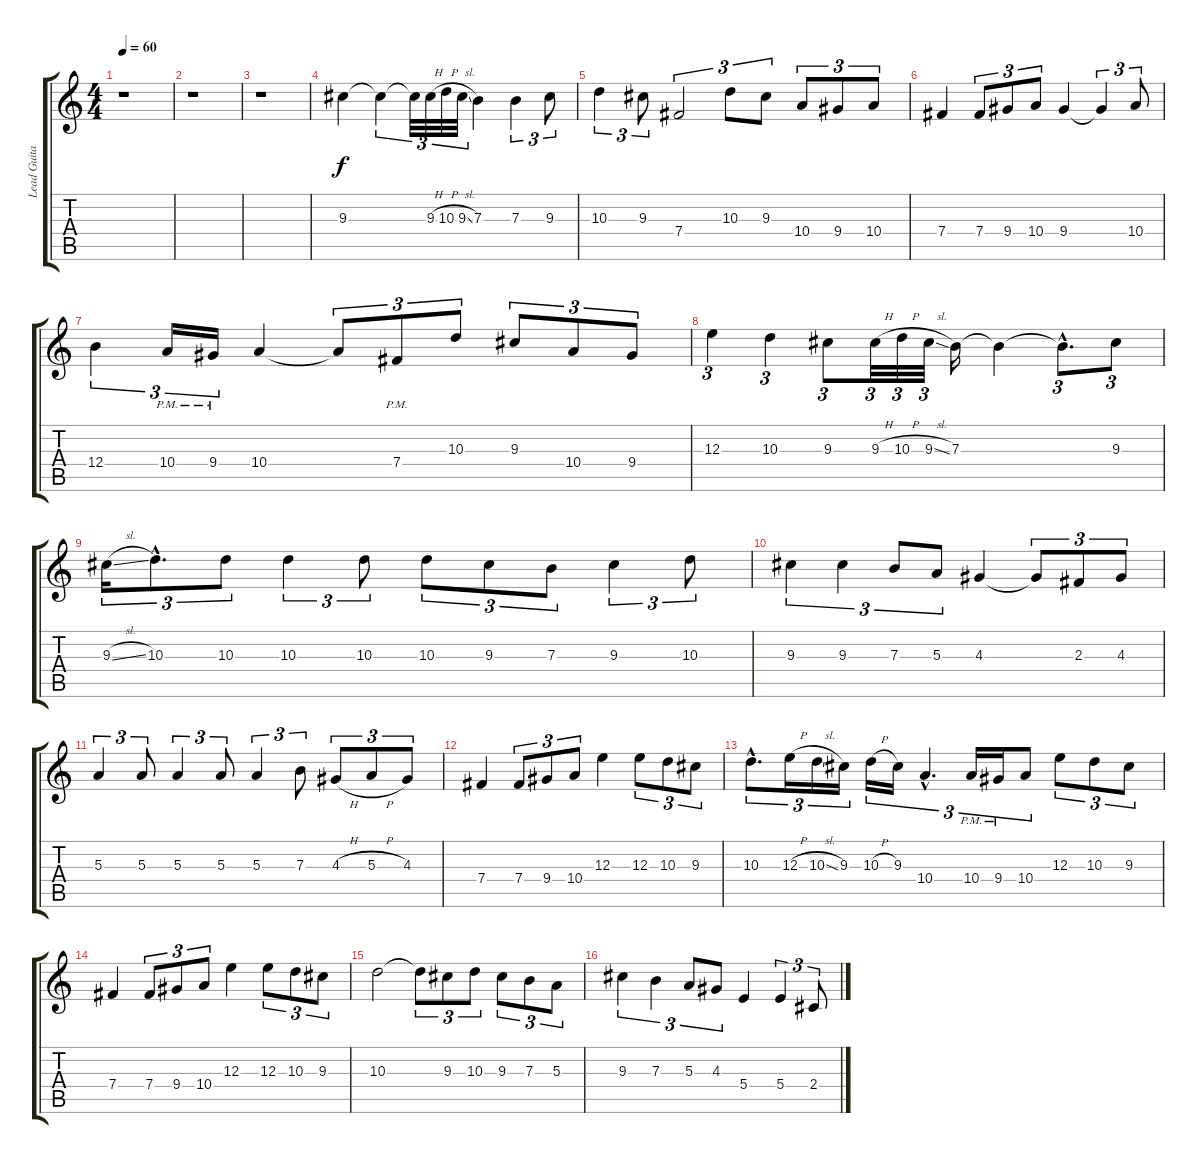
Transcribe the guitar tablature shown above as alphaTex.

\track ("Lead Guitar (Distortion)" "Lead Guita") {instrument overdrivenguitar}
\staff {score tabs}
\tuning (Db4 Ab3 E3 B2 Gb2 Db2) {hide}
\ts (4 4)
\tempo 60
\clef g2
\ks c
r.1{dy f} |
r.1 |
r.1 |
9.3.4 9.3{t}.4{tu (3 2)} 9.3{t}.32{tu (3 2)} 9.3{h}.32{tu (3 2)} 10.3{h}.32{tu (3 2)} 9.3{sl}.32{tu (3 2)} 7.3.4 7.3.4{tu (3 2)} 9.3.8{tu (3 2)} |
10.3.4{tu (3 2)} 9.3.8{tu (3 2)} 7.4.2{tu (3 2)} 10.3.8{tu (3 2)} 9.3.8{tu (3 2)} 10.4.8{tu (3 2)} 9.4.8{tu (3 2)} 10.4.8{tu (3 2)} |
7.4.4 7.4.8{tu (3 2)} 9.4.8{tu (3 2)} 10.4.8{tu (3 2)} 9.4.4 9.4{t}.4{tu (3 2)} 10.4.8{tu (3 2)} |
12.4.4{tu (3 2)} 10.4{pm}.16{tu (3 2)} 9.4{pm}.16{tu (3 2)} 10.4.4 10.4{t}.8{tu (3 2)} 7.4{pm}.8{tu (3 2)} 10.3.8{tu (3 2)} 9.3.8{tu (3 2)} 10.4.8{tu (3 2)} 9.4.8{tu (3 2)} |
12.3.4{tu (3 2)} 10.3.4{tu (3 2)} 9.3.8{tu (3 2)} 9.3{h}.32{tu (3 2)} 10.3{h}.32{tu (3 2)} 9.3{sl}.32{tu (3 2)} 7.3.16 7.3{t}.4 7.3{hac t}.8{d tu (3 2)} 9.3.8{tu (3 2)} |
9.3{sl}.16{tu (3 2)} 10.3{hac}.8{d tu (3 2)} 10.3.8{tu (3 2)} 10.3.4{tu (3 2)} 10.3.8{tu (3 2)} 10.3.8{tu (3 2)} 9.3.8{tu (3 2)} 7.3.8{tu (3 2)} 9.3.4{tu (3 2)} 10.3.8{tu (3 2)} |
9.3.4{tu (3 2)} 9.3.4{tu (3 2)} 7.3.8{tu (3 2)} 5.3.8{tu (3 2)} 4.3.4 4.3{t}.8{tu (3 2)} 2.3.8{tu (3 2)} 4.3.8{tu (3 2)} |
5.3.4{tu (3 2)} 5.3.8{tu (3 2)} 5.3.4{tu (3 2)} 5.3.8{tu (3 2)} 5.3.4{tu (3 2)} 7.3.8{tu (3 2)} 4.3{h}.8{tu (3 2)} 5.3{h}.8{tu (3 2)} 4.3.8{tu (3 2)} |
7.4.4 7.4.8{tu (3 2)} 9.4.8{tu (3 2)} 10.4.8{tu (3 2)} 12.3.4 12.3.8{tu (3 2)} 10.3.8{tu (3 2)} 9.3.8{tu (3 2)} |
10.3{hac}.8{d tu (3 2)} 12.3{h}.16{tu (3 2)} 10.3{sl}.16{tu (3 2)} 9.3.16{tu (3 2)} 10.3{h}.16{tu (3 2)} 9.3.16{tu (3 2)} 10.4{hac}.4{d tu (3 2)} 10.4{pm}.16{tu (3 2)} 9.4{pm}.16{tu (3 2)} 10.4.8{tu (3 2)} 12.3.8{tu (3 2)} 10.3.8{tu (3 2)} 9.3.8{tu (3 2)} |
7.4.4 7.4.8{tu (3 2)} 9.4.8{tu (3 2)} 10.4.8{tu (3 2)} 12.3.4 12.3.8{tu (3 2)} 10.3.8{tu (3 2)} 9.3.8{tu (3 2)} |
10.3.2 10.3{t}.8{tu (3 2)} 9.3.8{tu (3 2)} 10.3.8{tu (3 2)} 9.3.8{tu (3 2)} 7.3.8{tu (3 2)} 5.3.8{tu (3 2)} |
9.3.4{tu (3 2)} 7.3.4{tu (3 2)} 5.3.8{tu (3 2)} 4.3.8{tu (3 2)} 5.4.4 5.4.4{tu (3 2)} 2.4.8{tu (3 2)}
